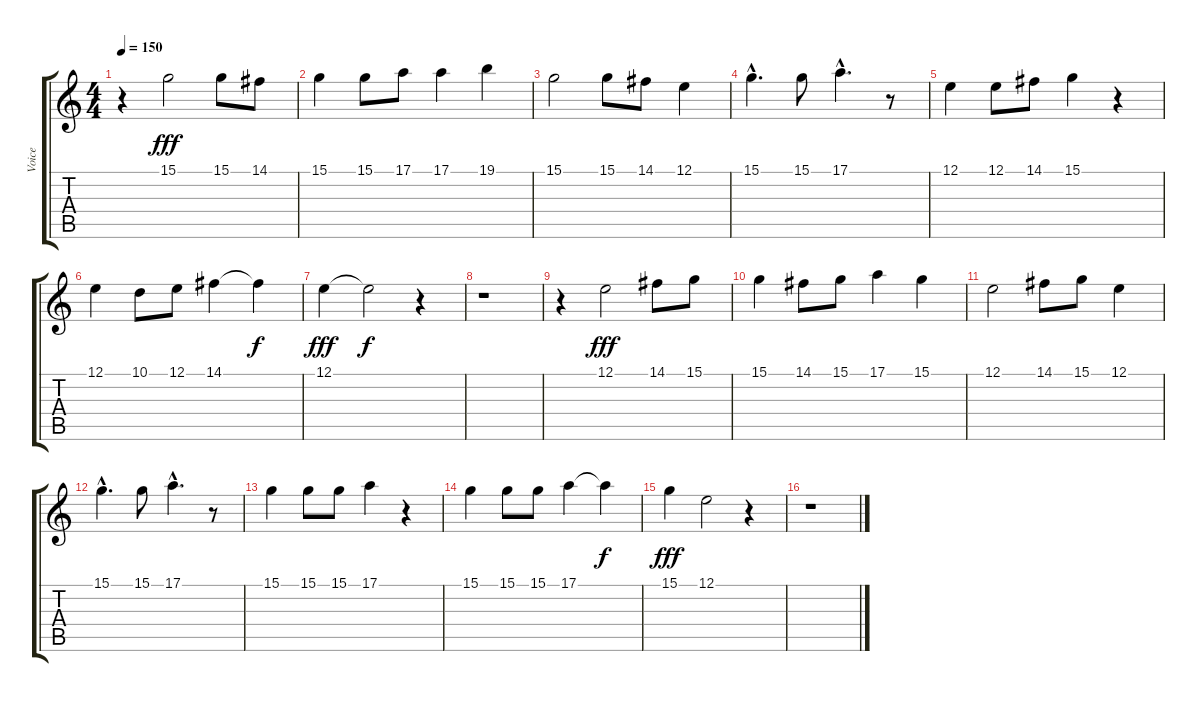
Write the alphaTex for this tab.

\track ("Voice" "Voice") {instrument choiraahs}
\staff {score tabs}
\tuning (E4 B3 G3 D3 A2 E2) {hide}
\ts (4 4)
\tempo 150
\clef g2
\ks c
r.4{dy fff} 15.1.2 15.1.8 14.1.8 |
15.1.4 15.1.8 17.1.8 17.1.4 19.1.4 |
15.1.2 15.1.8 14.1.8 12.1.4 |
15.1{hac}.4{d} 15.1.8 17.1{hac}.4{d} r.8 |
12.1.4 12.1.8 14.1.8 15.1.4 r.4 |
12.1.4 10.1.8 12.1.8 14.1.4 14.1{t}.4{dy f} |
12.1.4{dy fff} 12.1{t}.2{dy f} r.4 |
r.1 |
r.4 12.1.2{dy fff} 14.1.8 15.1.8 |
15.1.4 14.1.8 15.1.8 17.1.4 15.1.4 |
12.1.2 14.1.8 15.1.8 12.1.4 |
15.1{hac}.4{d} 15.1.8 17.1{hac}.4{d} r.8 |
15.1.4 15.1.8 15.1.8 17.1.4 r.4 |
15.1.4 15.1.8 15.1.8 17.1.4 17.1{t}.4{dy f} |
15.1.4{dy fff} 12.1.2 r.4 |
r.1
